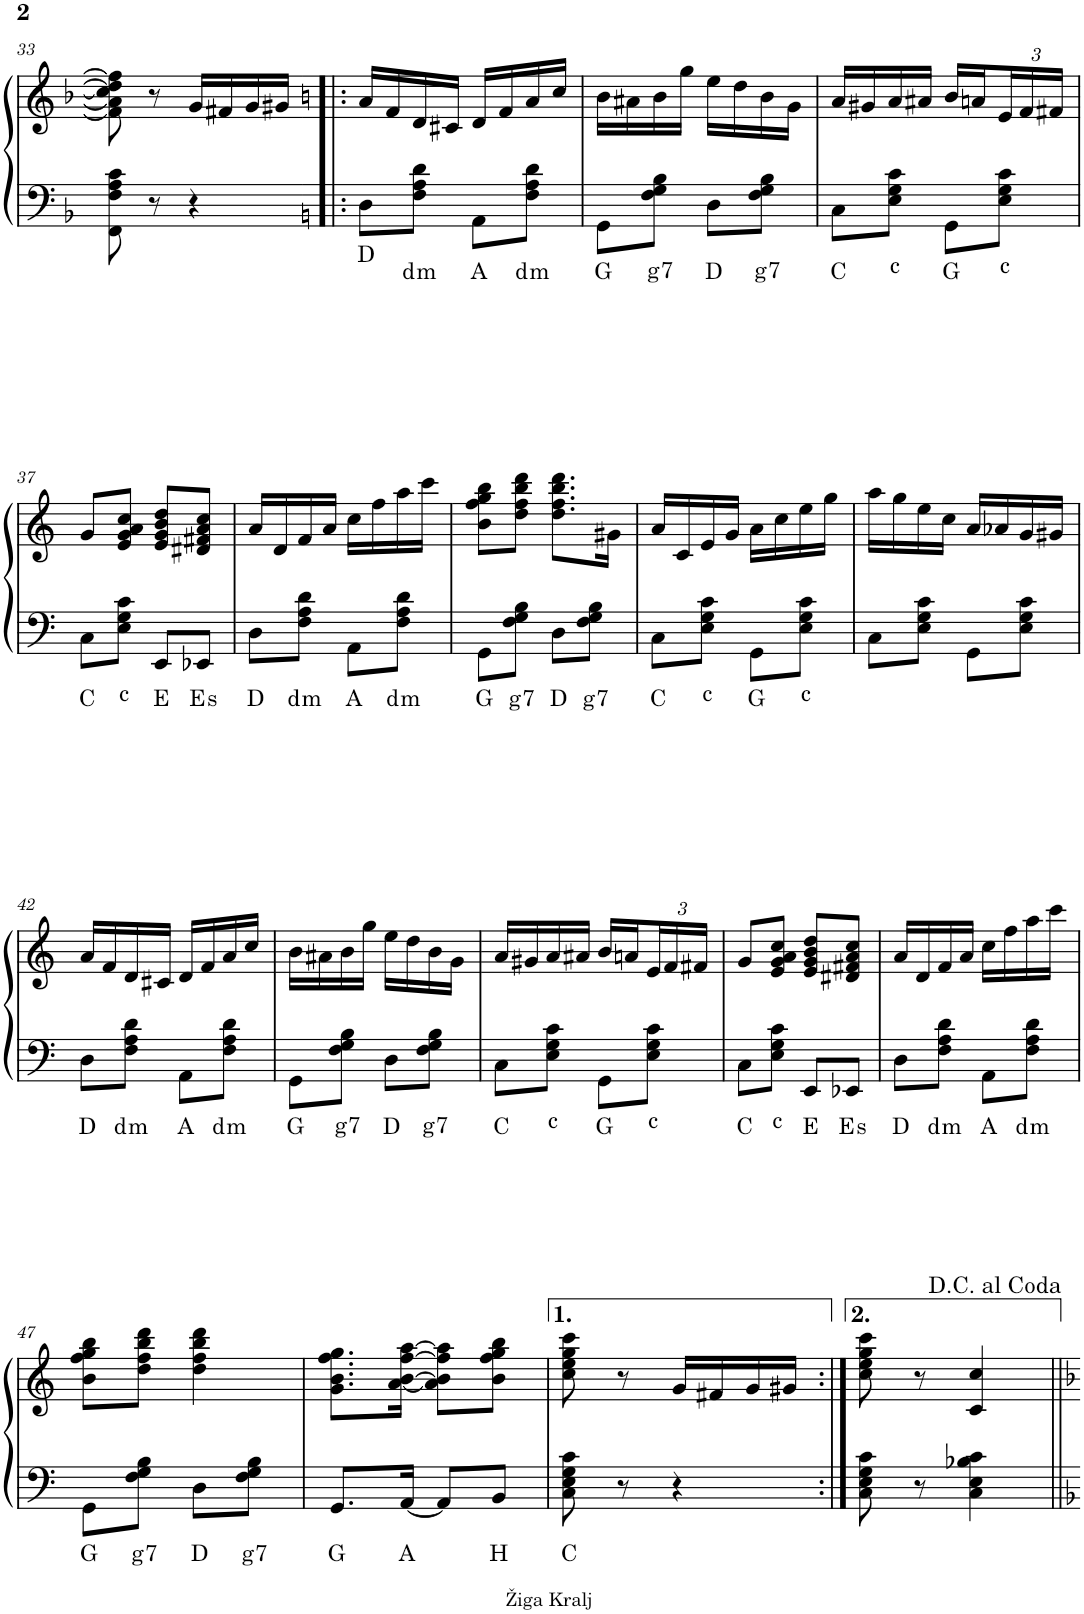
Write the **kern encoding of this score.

**kern	**kern	**harte
*part1	*part1	*part1
*staff2	*staff1	*
*I"Piano	*	*
*I'Pno.	*	*
!!LO:PB:g=z
*clefF4	*clefG2	*
*k[b-]	*k[b-]	*
*M2/4	*M2/4	*
=33	=33	=33
8FF\ 8F\ 8A\ 8c\	8f\] 8a\] 8cc\] 8dd\] 8ff\]	.
8r	8r	.
4r	16g/LL	.
.	16f#X/	.
.	16g/	.
.	16g#X/JJ	.
=34!|:	=34!|:	=34!|:
*k[]	*k[]	*
8D\L	16a/LL	D:maj
.	16f/	.
!	!	!LO:H:kt=m
8F\ 8A\ 8d\J	16d/	D:min
.	16c#X/JJ	.
8AA\L	16d/LL	A:maj
.	16f/	.
!	!	!LO:H:kt=m
8F\ 8A\ 8d\J	16a/	D:min
.	16cc/JJ	.
=35	=35	=35
8GG\L	16b\LL	G:maj
.	16a#X\	.
!	!	!LO:H:kt=7
8F\ 8G\ 8B\J	16b\	G:min7
.	16gg\JJ	.
8D\L	16ee\LL	D:maj
.	16dd\	.
!	!	!LO:H:kt=7
8F\ 8G\ 8B\J	16b\	G:min7
.	16g\JJ	.
=36	=36	=36
8C\L	16a/LL	C:maj
.	16g#X/	.
8E\ 8G\ 8c\J	16a/	C:min
.	16a#X/JJ	.
8GG\L	16b/LL	G:maj
.	16an/	.
*	*Xbrackettup	*
8E\ 8G\ 8c\J	24e/	C:min
.	24f/	.
.	24f#X/JJ	.
!!LO:LB:g=z
=37	=37	=37
8C\L	8g/L	C:maj
8E\ 8G\ 8c\J	8e/ 8g/ 8a/ 8cc/J	C:min
8EE/L	8e/ 8g/ 8b/ 8dd/L	E:maj
!	!	!LO:H:kt=s
8EE-X/J	8d#X/ 8f#X/ 8a/ 8cc/J	.
=38	=38	=38
8D\L	16a/LL	D:maj
.	16d/	.
!	!	!LO:H:kt=m
8F\ 8A\ 8d\J	16f/	D:min
.	16a/JJ	.
8AA\L	16cc\LL	A:maj
.	16ff\	.
!	!	!LO:H:kt=m
8F\ 8A\ 8d\J	16aa\	D:min
.	16ccc\JJ	.
=39	=39	=39
*	*^	*
8GG\L	8b\ 8ff\ 8gg\ 8bb\L	4.ryy	G:maj
!	!	!	!LO:H:kt=7
8F\ 8G\ 8B\J	8dd\ 8ff\ 8bb\ 8ddd\J	.	G:min7
8D\L	8.dd\ 8.ff\ 8.bb\ 8.ddd\L	.	D:maj
!	!	!	!LO:H:kt=7
8F\ 8G\ 8B\J	.	8ryy	G:min7
.	16g#X\Jk	.	.
*	*v	*v	*
=40	=40	=40
8C\L	16a/LL	C:maj
.	16c/	.
8E\ 8G\ 8c\J	16e/	C:min
.	16g/JJ	.
8GG\L	16a\LL	G:maj
.	16cc\	.
8E\ 8G\ 8c\J	16ee\	C:min
.	16gg\JJ	.
=41	=41	=41
8C\L	16aa\LL	.
.	16gg\	.
8E\ 8G\ 8c\J	16ee\	.
.	16cc\JJ	.
8GG\L	16a/LL	.
.	16a-X/	.
8E\ 8G\ 8c\J	16g/	.
.	16g#X/JJ	.
!!LO:LB:g=z
=42	=42	=42
8D\L	16a/LL	D:maj
.	16f/	.
!	!	!LO:H:kt=m
8F\ 8A\ 8d\J	16d/	D:min
.	16c#X/JJ	.
8AA\L	16d/LL	A:maj
.	16f/	.
!	!	!LO:H:kt=m
8F\ 8A\ 8d\J	16a/	D:min
.	16cc/JJ	.
=43	=43	=43
8GG\L	16b\LL	G:maj
.	16a#X\	.
!	!	!LO:H:kt=7
8F\ 8G\ 8B\J	16b\	G:min7
.	16gg\JJ	.
8D\L	16ee\LL	D:maj
.	16dd\	.
!	!	!LO:H:kt=7
8F\ 8G\ 8B\J	16b\	G:min7
.	16g\JJ	.
=44	=44	=44
8C\L	16a/LL	C:maj
.	16g#X/	.
8E\ 8G\ 8c\J	16a/	C:min
.	16a#X/JJ	.
8GG\L	16b/LL	G:maj
.	16an/	.
8E\ 8G\ 8c\J	24e/	C:min
.	24f/	.
.	24f#X/JJ	.
=45	=45	=45
8C\L	8g/L	C:maj
8E\ 8G\ 8c\J	8e/ 8g/ 8a/ 8cc/J	C:min
8EE/L	8e/ 8g/ 8b/ 8dd/L	E:maj
!	!	!LO:H:kt=s
8EE-X/J	8d#X/ 8f#X/ 8a/ 8cc/J	.
=46	=46	=46
8D\L	16a/LL	D:maj
.	16d/	.
!	!	!LO:H:kt=m
8F\ 8A\ 8d\J	16f/	D:min
.	16a/JJ	.
8AA\L	16cc\LL	A:maj
.	16ff\	.
!	!	!LO:H:kt=m
8F\ 8A\ 8d\J	16aa\	D:min
.	16ccc\JJ	.
!!LO:LB:g=z
=47	=47	=47
*	*^	*
8GG\L	8b\ 8ff\ 8gg\ 8bb\L	4.ryy	G:maj
!	!	!	!LO:H:kt=7
8F\ 8G\ 8B\J	8dd\ 8ff\ 8bb\ 8ddd\J	.	G:min7
8D\L	4dd\ 4ff\ 4bb\ 4ddd\	.	D:maj
!	!	!	!LO:H:kt=7
8F\ 8G\ 8B\J	.	8ryy	G:min7
*	*v	*v	*
=48	=48	=48
8.GG/L	8.g\ 8.b\ 8.ff\ 8.gg\L	G:maj
[16AA/Jk	[16a\ [16b\ [16ff\ [16aa\Jk	A:maj
8AA/L]	8a\] 8b\] 8ff\] 8aa\]L	.
!	!	!LO:H:kt=H
8BB/J	8b\ 8ff\ 8gg\ 8bb\J	N
=49	=49	=49
8C\ 8E\ 8G\ 8c\	8cc\ 8ee\ 8gg\ 8ccc\	C:maj
8r	8r	.
4r	16g/LL	.
.	16f#X/	.
.	16g/	.
.	16g#X/JJ	.
=50:|!	=50:|!	=50:|!
8C\ 8E\ 8G\ 8c\	8cc\ 8ee\ 8gg\ 8ccc\	.
8r	8r	.
4C\ 4E\ 4B-X\ 4c\	4c/ 4cc/	.
=||	=||	=||
*-	*-	*-
